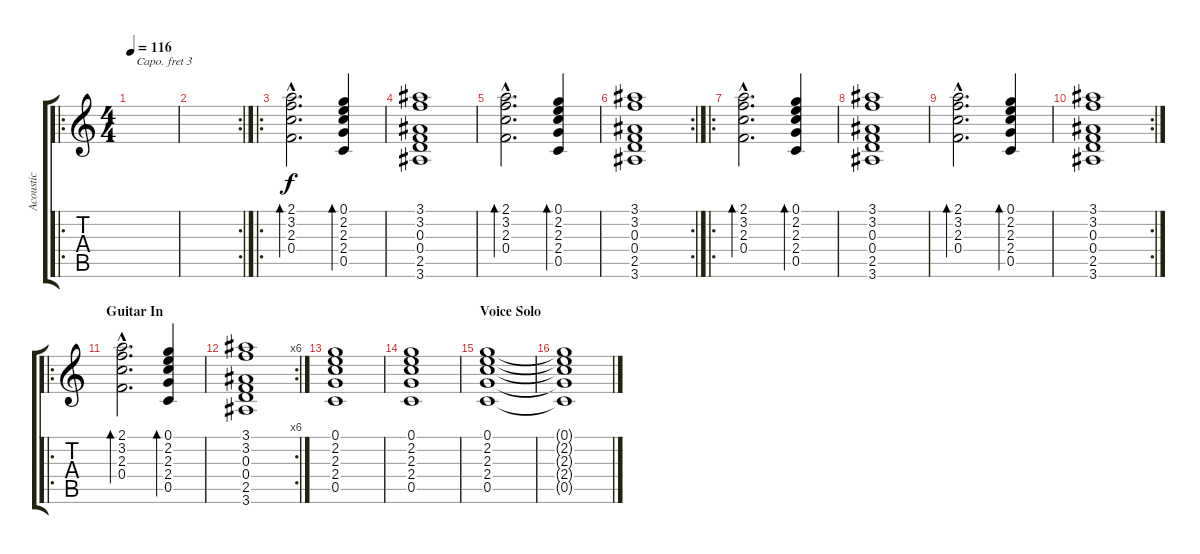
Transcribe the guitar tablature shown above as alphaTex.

\track ("Acoustic" "Acoustic") {instrument acousticguitarsteel}
\staff {score tabs}
\capo 3
\tuning (E4 B3 G3 D3 A2 E2) {hide}
\ro
\ts (4 4)
\tempo 116
\clef g2
\ks c
|
\rc 2
|
\ro
(2.1{hac} 3.2{hac} 2.3{hac} 0.4{hac}).2{d bd 60} (0.1 2.2 2.3 2.4 0.5).4{bd 60} |
(3.1 3.2 0.3 0.4 2.5 3.6).1 |
(2.1{hac} 3.2{hac} 2.3{hac} 0.4{hac}).2{d bd 60} (0.1 2.2 2.3 2.4 0.5).4{bd 60} |
\rc 2
(3.1 3.2 0.3 0.4 2.5 3.6).1 |
\ro
(2.1{hac} 3.2{hac} 2.3{hac} 0.4{hac}).2{d bd 60} (0.1 2.2 2.3 2.4 0.5).4{bd 60} |
(3.1 3.2 0.3 0.4 2.5 3.6).1 |
(2.1{hac} 3.2{hac} 2.3{hac} 0.4{hac}).2{d bd 60} (0.1 2.2 2.3 2.4 0.5).4{bd 60} |
\rc 2
(3.1 3.2 0.3 0.4 2.5 3.6).1 |
\ro
\section ("" "Guitar In")
(2.1{hac} 3.2{hac} 2.3{hac} 0.4{hac}).2{d bd 60} (0.1 2.2 2.3 2.4 0.5).4{bd 60} |
\rc 6
(3.1 3.2 0.3 0.4 2.5 3.6).1 |
(0.1 2.2 2.3 2.4 0.5).1 |
(0.1 2.2 2.3 2.4 0.5).1 |
\section ("" "Voice Solo")
(0.1 2.2 2.3 2.4 0.5).1 |
(0.1{t} 2.2{t} 2.3{t} 2.4{t} 0.5{t}).1
